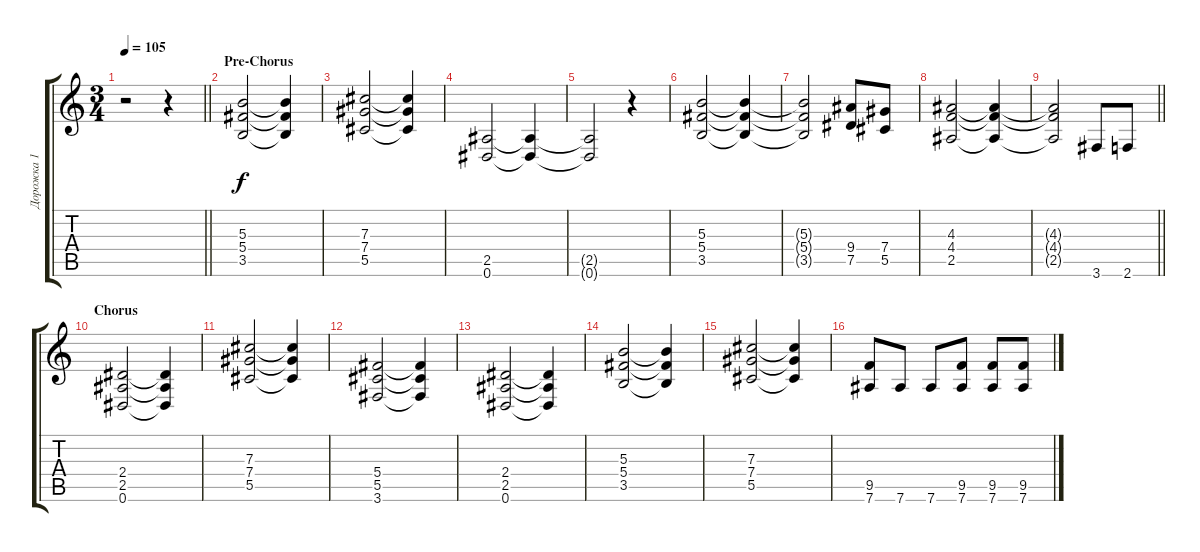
\track ("Дорожка 1" "Дорожка 1") {instrument overdrivenguitar}
\staff {score tabs}
\tuning (Eb4 Bb3 Gb3 Db3 Ab2 Eb2) {hide}
\ts (3 4)
\tempo 105
\clef g2
\barLineRight lightlight
\ks c
r.2{dy f} r.4 |
\section ("" "Pre-Chorus")
(5.3 5.4 3.5).2 (5.3{t} 5.4{t} 3.5{t}).4 |
(7.3 7.4 5.5).2 (7.3{t} 7.4{t} 5.5{t}).4 |
(2.5 0.6).2 (2.5{t} 0.6{t}).4 |
(2.5{t} 0.6{t}).2 r.4 |
(5.3 5.4 3.5).2 (5.3{t} 5.4{t} 3.5{t}).4 |
(5.3{t} 5.4{t} 3.5{t}).2 (9.4 7.5).8 (7.4 5.5).8 |
(4.3 4.4 2.5).2 (4.3{t} 4.4{t} 2.5{t}).4 |
\barLineRight lightlight
(4.3{t} 4.4{t} 2.5{t}).2 3.6.8 2.6.8 |
\section ("" "Chorus")
(2.4 2.5 0.6).2 (2.4{t} 2.5{t} 0.6{t}).4 |
(7.3 7.4 5.5).2 (7.3{t} 7.4{t} 5.5{t}).4 |
(5.4 5.5 3.6).2 (5.4{t} 5.5{t} 3.6{t}).4 |
(2.4 2.5 0.6).2 (2.4{t} 2.5{t} 0.6{t}).4 |
(5.3 5.4 3.5).2 (5.3{t} 5.4{t} 3.5{t}).4 |
(7.3 7.4 5.5).2 (7.3{t} 7.4{t} 5.5{t}).4 |
(9.5 7.6).8 7.6.8 7.6.8 (9.5 7.6).8 (9.5 7.6).8 (9.5 7.6).8
